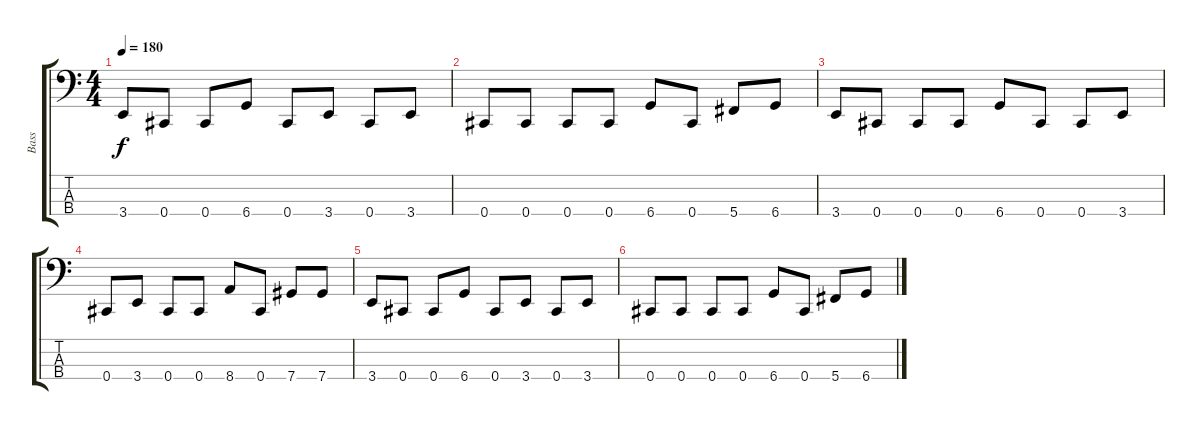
\track ("Bass" "Bass") {instrument electricbasspick}
\staff {score tabs}
\tuning (Gb2 Db2 Ab1 Db1) {hide}
\ts (4 4)
\tempo 180
\clef f4
\ks c
3.4.8{dy f} 0.4.8 0.4.8 6.4.8 0.4.8 3.4.8 0.4.8 3.4.8 |
0.4.8 0.4.8 0.4.8 0.4.8 6.4.8 0.4.8 5.4.8 6.4.8 |
3.4.8 0.4.8 0.4.8 0.4.8 6.4.8 0.4.8 0.4.8 3.4.8 |
0.4.8 3.4.8 0.4.8 0.4.8 8.4.8 0.4.8 7.4.8 7.4.8 |
3.4.8 0.4.8 0.4.8 6.4.8 0.4.8 3.4.8 0.4.8 3.4.8 |
0.4.8 0.4.8 0.4.8 0.4.8 6.4.8 0.4.8 5.4.8 6.4.8
